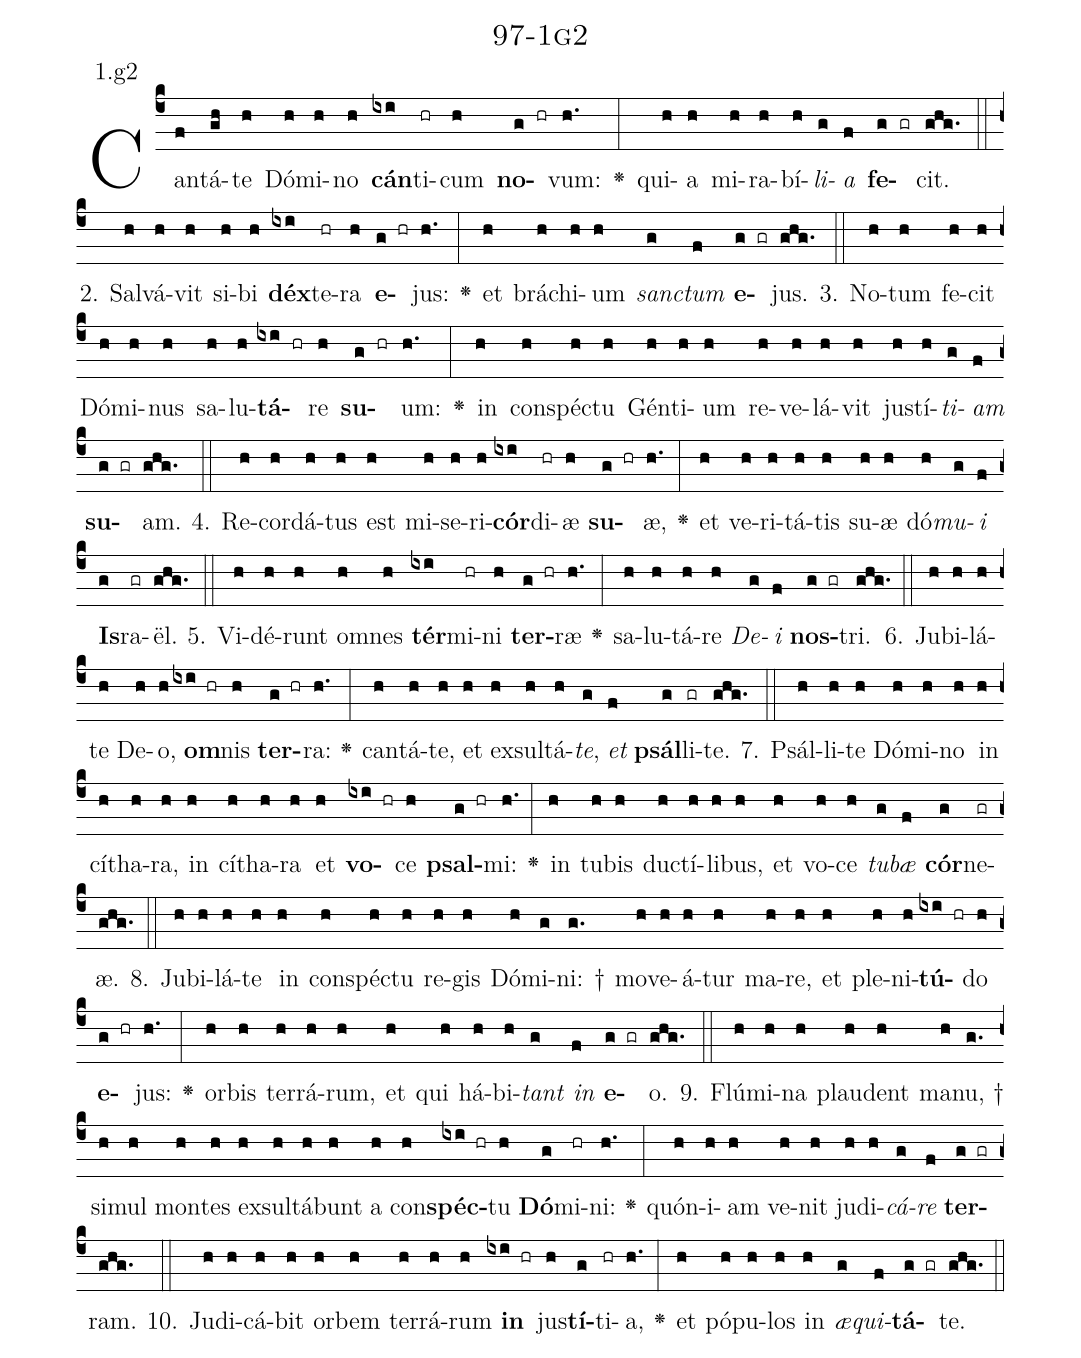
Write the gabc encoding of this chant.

name: 97-1g2;
annotation: 1.g2;
%%
(c4)Can(f)tá(gh)te(h) Dó(h)mi(h)no(h) <b>cán</b>(ixi)ti(hr)cum(h) <b>no</b>(g hr)vum:(h.) <v>\greheightstar</v>(:) qui(h)a(h) mi(h)ra(h)bí(h)<i>li</i>(g)<i>a</i>(f) <b>fe</b>(g gr)cit.(ghg.) (::)
2. Sal(h)vá(h)vit(h) si(h)bi(h) <b>déx</b>(ixi)te(hr)ra(h) <b>e</b>(g hr)jus:(h.) <v>\greheightstar</v>(:) et(h) brá(h)chi(h)um(h) <i>sanc</i>(g)<i>tum</i>(f) <b>e</b>(g gr)jus.(ghg.) (::)
3. No(h)tum(h) fe(h)cit(h) Dó(h)mi(h)nus(h) sa(h)lu(h)<b>tá</b>(ixi hr)re(h) <b>su</b>(g hr)um:(h.) <v>\greheightstar</v>(:) in(h) con(h)spéc(h)tu(h) Gén(h)ti(h)um(h) re(h)ve(h)lá(h)vit(h) jus(h)tí(h)<i>ti</i>(g)<i>am</i>(f) <b>su</b>(g gr)am.(ghg.) (::)
4. Re(h)cor(h)dá(h)tus(h) est(h) mi(h)se(h)ri(h)<b>cór</b>(ixi)di(hr)æ(h) <b>su</b>(g hr)æ,(h.) <v>\greheightstar</v>(:) et(h) ve(h)ri(h)tá(h)tis(h) su(h)æ(h) dó(h)<i>mu</i>(g)<i>i</i>(f) <b>Is</b>(g)ra(gr)ël.(ghg.) (::)
5. Vi(h)dé(h)runt(h) om(h)nes(h) <b>tér</b>(ixi)mi(hr)ni(h) <b>ter</b>(g hr)ræ(h.) <v>\greheightstar</v>(:) sa(h)lu(h)tá(h)re(h) <i>De</i>(g)<i>i</i>(f) <b>nos</b>(g gr)tri.(ghg.) (::)
6. Ju(h)bi(h)lá(h)te(h) De(h)o,(h) <b>om</b>(ixi hr)nis(h) <b>ter</b>(g hr)ra:(h.) <v>\greheightstar</v>(:) can(h)tá(h)te,(h) et(h) ex(h)sul(h)tá(h)<i>te</i>,(g) <i>et</i>(f) <b>psál</b>(g)li(gr)te.(ghg.) (::)
7. Psál(h)li(h)te(h) Dó(h)mi(h)no(h) in(h) cí(h)tha(h)ra,(h) in(h) cí(h)tha(h)ra(h) et(h) <b>vo</b>(ixi hr)ce(h) <b>psal</b>(g hr)mi:(h.) <v>\greheightstar</v>(:) in(h) tu(h)bis(h) duc(h)tí(h)li(h)bus,(h) et(h) vo(h)ce(h) <i>tu</i>(g)<i>bæ</i>(f) <b>cór</b>(g)ne(gr)æ.(ghg.) (::)
8. Ju(h)bi(h)lá(h)te(h) in(h) con(h)spéc(h)tu(h) re(h)gis(h) Dó(h)mi(g)ni: †(g.) mo(h)ve(h)á(h)tur(h) ma(h)re,(h) et(h) ple(h)ni(h)<b>tú</b>(ixi hr)do(h) <b>e</b>(g hr)jus:(h.) <v>\greheightstar</v>(:) or(h)bis(h) ter(h)rá(h)rum,(h) et(h) qui(h) há(h)bi(h)<i>tant</i>(g) <i>in</i>(f) <b>e</b>(g gr)o.(ghg.) (::)
9. Flú(h)mi(h)na(h) plau(h)dent(h) ma(h)nu, †(g.) si(h)mul(h) mon(h)tes(h) ex(h)sul(h)tá(h)bunt(h) a(h) con(h)<b>spéc</b>(ixi hr)tu(h) <b>Dó</b>(g)mi(hr)ni:(h.) <v>\greheightstar</v>(:) quón(h)i(h)am(h) ve(h)nit(h) ju(h)di(h)<i>cá</i>(g)<i>re</i>(f) <b>ter</b>(g gr)ram.(ghg.) (::)
10. Ju(h)di(h)cá(h)bit(h) or(h)bem(h) ter(h)rá(h)rum(h) <b>in</b>(ixi hr) jus(h)<b>tí</b>(g)ti(hr)a,(h.) <v>\greheightstar</v>(:) et(h) pó(h)pu(h)los(h) in(h) <i>æ</i>(g)<i>qui</i>(f)<b>tá</b>(g gr)te.(ghg.) (::)
